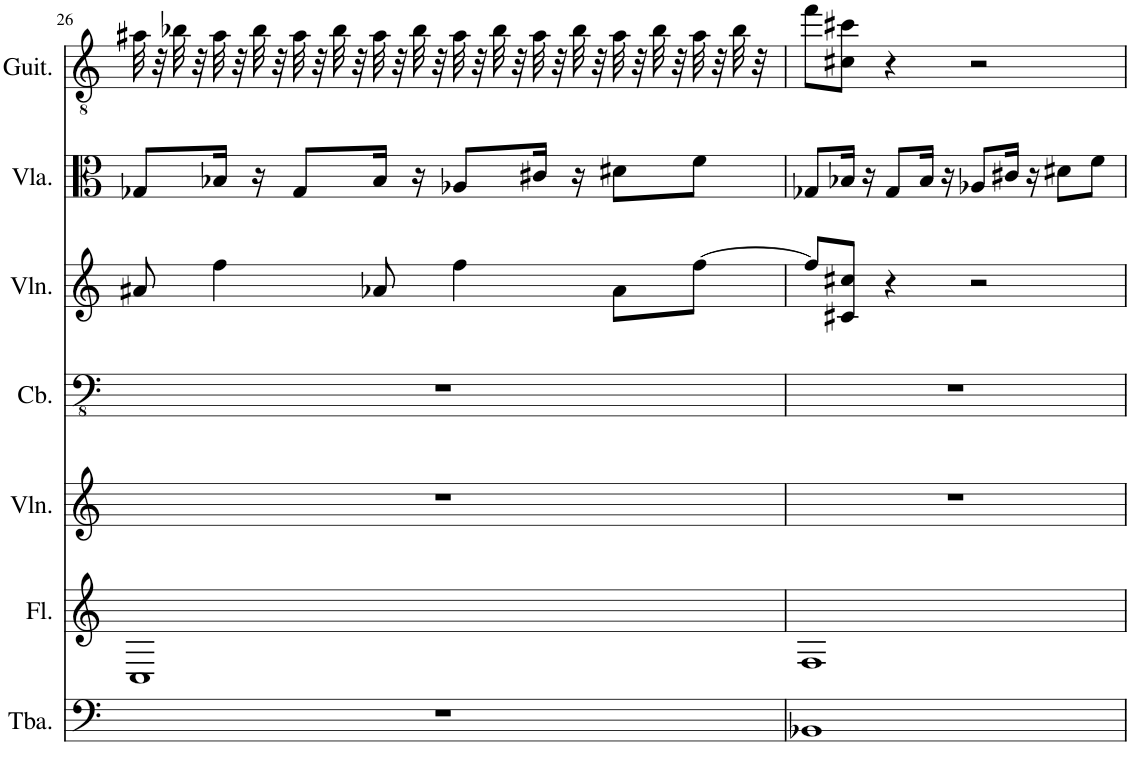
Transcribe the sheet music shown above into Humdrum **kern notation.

**kern	**kern	**kern	**kern	**kern	**kern	**kern
*part7	*part6	*part5	*part4	*part3	*part2	*part1
*staff7	*staff6	*staff5	*staff4	*staff3	*staff2	*staff1
*I"Tuba	*I"Flute	*I"Violin	*I"Contrabass	*I"Violin	*I"Viola	*I"Classical Guitar
*I'Tba.	*I'Fl.	*I'Vln.	*I'Cb.	*I'Vln.	*I'Vla.	*I'Guit.
!!LO:PB:g=z
*clefF4	*clefG2	*clefG2	*clefFv4	*clefG2	*clefC3	*clefGv2
*	*	*	*Trd7c12	*	*	*
*k[]	*k[]	*k[]	*k[]	*k[]	*k[]	*k[]
*M4/4	*M4/4	*M4/4	*M4/4	*M4/4	*M4/4	*M4/4
=26	=26	=26	=26	=26	=26	=26
1r	1C	1r	1r	8a#X/	8G-X/L	32a#X\
.	.	.	.	.	.	32r
.	.	.	.	.	.	32b-X\
.	.	.	.	.	.	32r
.	.	.	.	4ff\	16B-X/Jk	32a#\
.	.	.	.	.	.	32r
.	.	.	.	.	16r	32b-\
.	.	.	.	.	.	32r
.	.	.	.	.	8G-/L	32a#\
.	.	.	.	.	.	32r
.	.	.	.	.	.	32b-\
.	.	.	.	.	.	32r
.	.	.	.	8a-X/	16B-/Jk	32a#\
.	.	.	.	.	.	32r
.	.	.	.	.	16r	32b-\
.	.	.	.	.	.	32r
.	.	.	.	4ff\	8A-X/L	32a#\
.	.	.	.	.	.	32r
.	.	.	.	.	.	32b-\
.	.	.	.	.	.	32r
.	.	.	.	.	16c#X/Jk	32a#\
.	.	.	.	.	.	32r
.	.	.	.	.	16r	32b-\
.	.	.	.	.	.	32r
.	.	.	.	8a-\L	8d#X\L	32a#\
.	.	.	.	.	.	32r
.	.	.	.	.	.	32b-\
.	.	.	.	.	.	32r
.	.	.	.	[8ff\J	8f\J	32a#\
.	.	.	.	.	.	32r
.	.	.	.	.	.	32b-\
.	.	.	.	.	.	32r
=27	=27	=27	=27	=27	=27	=27
1BB-X	1F	1r	1r	8ff/L]	8G-X/L	8ff\L
.	.	.	.	8c#X/ 8cc#X/J	16B-X/Jk	8c#X\ 8cc#X\J
.	.	.	.	.	16r	.
.	.	.	.	4r	8G-/L	4r
.	.	.	.	.	16B-/Jk	.
.	.	.	.	.	16r	.
.	.	.	.	2r	8A-X/L	2r
.	.	.	.	.	16c#X/Jk	.
.	.	.	.	.	16r	.
.	.	.	.	.	8d#X\L	.
.	.	.	.	.	8f\J	.
=	=	=	=	=	=	=
*-	*-	*-	*-	*-	*-	*-
